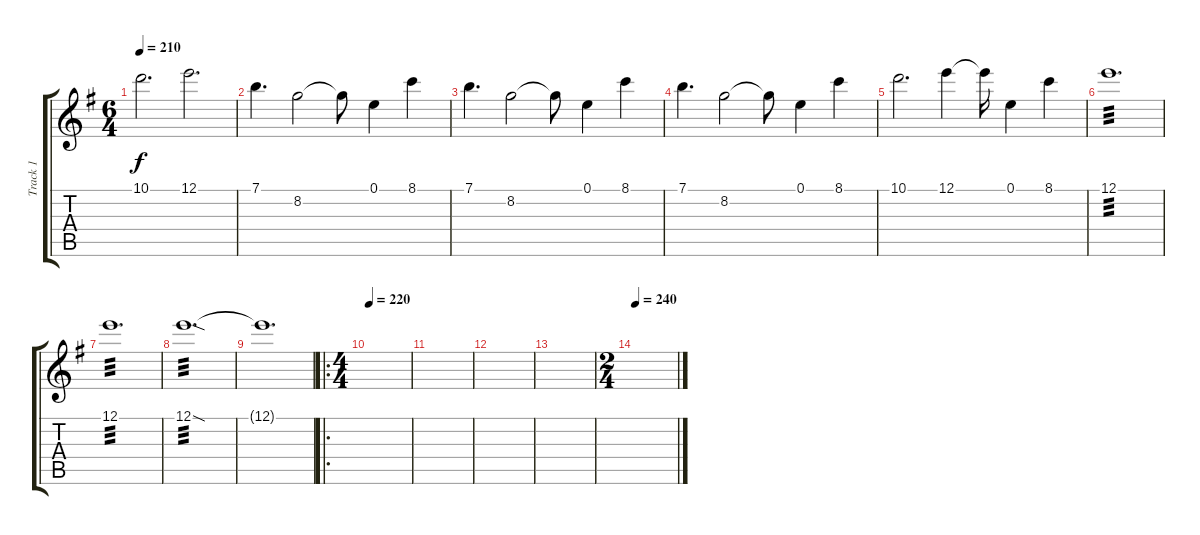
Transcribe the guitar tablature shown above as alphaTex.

\track ("Track 1" "Track 1") {instrument distortionguitar}
\staff {score tabs}
\tuning (E4 B3 G3 D3 A2 E2) {hide}
\ts (6 4)
\tempo 210
\clef g2
\ks g
10.1.2{d dy f} 12.1.2{d} |
7.1.4{d} 8.2.2 8.2{t}.8 0.1.4 8.1.4 |
7.1.4{d} 8.2.2 8.2{t}.8 0.1.4 8.1.4 |
7.1.4{d} 8.2.2 8.2{t}.8 0.1.4 8.1.4 |
10.1.2{d} 12.1.4 12.1{t}.16 0.1.4 8.1.4 |
12.1.1{d tp 3} |
12.1.1{d tp 3} |
12.1{sod}.1{d tp 3} |
12.1{t}.1{d} |
\ro
\ts (4 4)
\tempo 220
|
|
|
|
\ts (2 4)
\tempo 240
